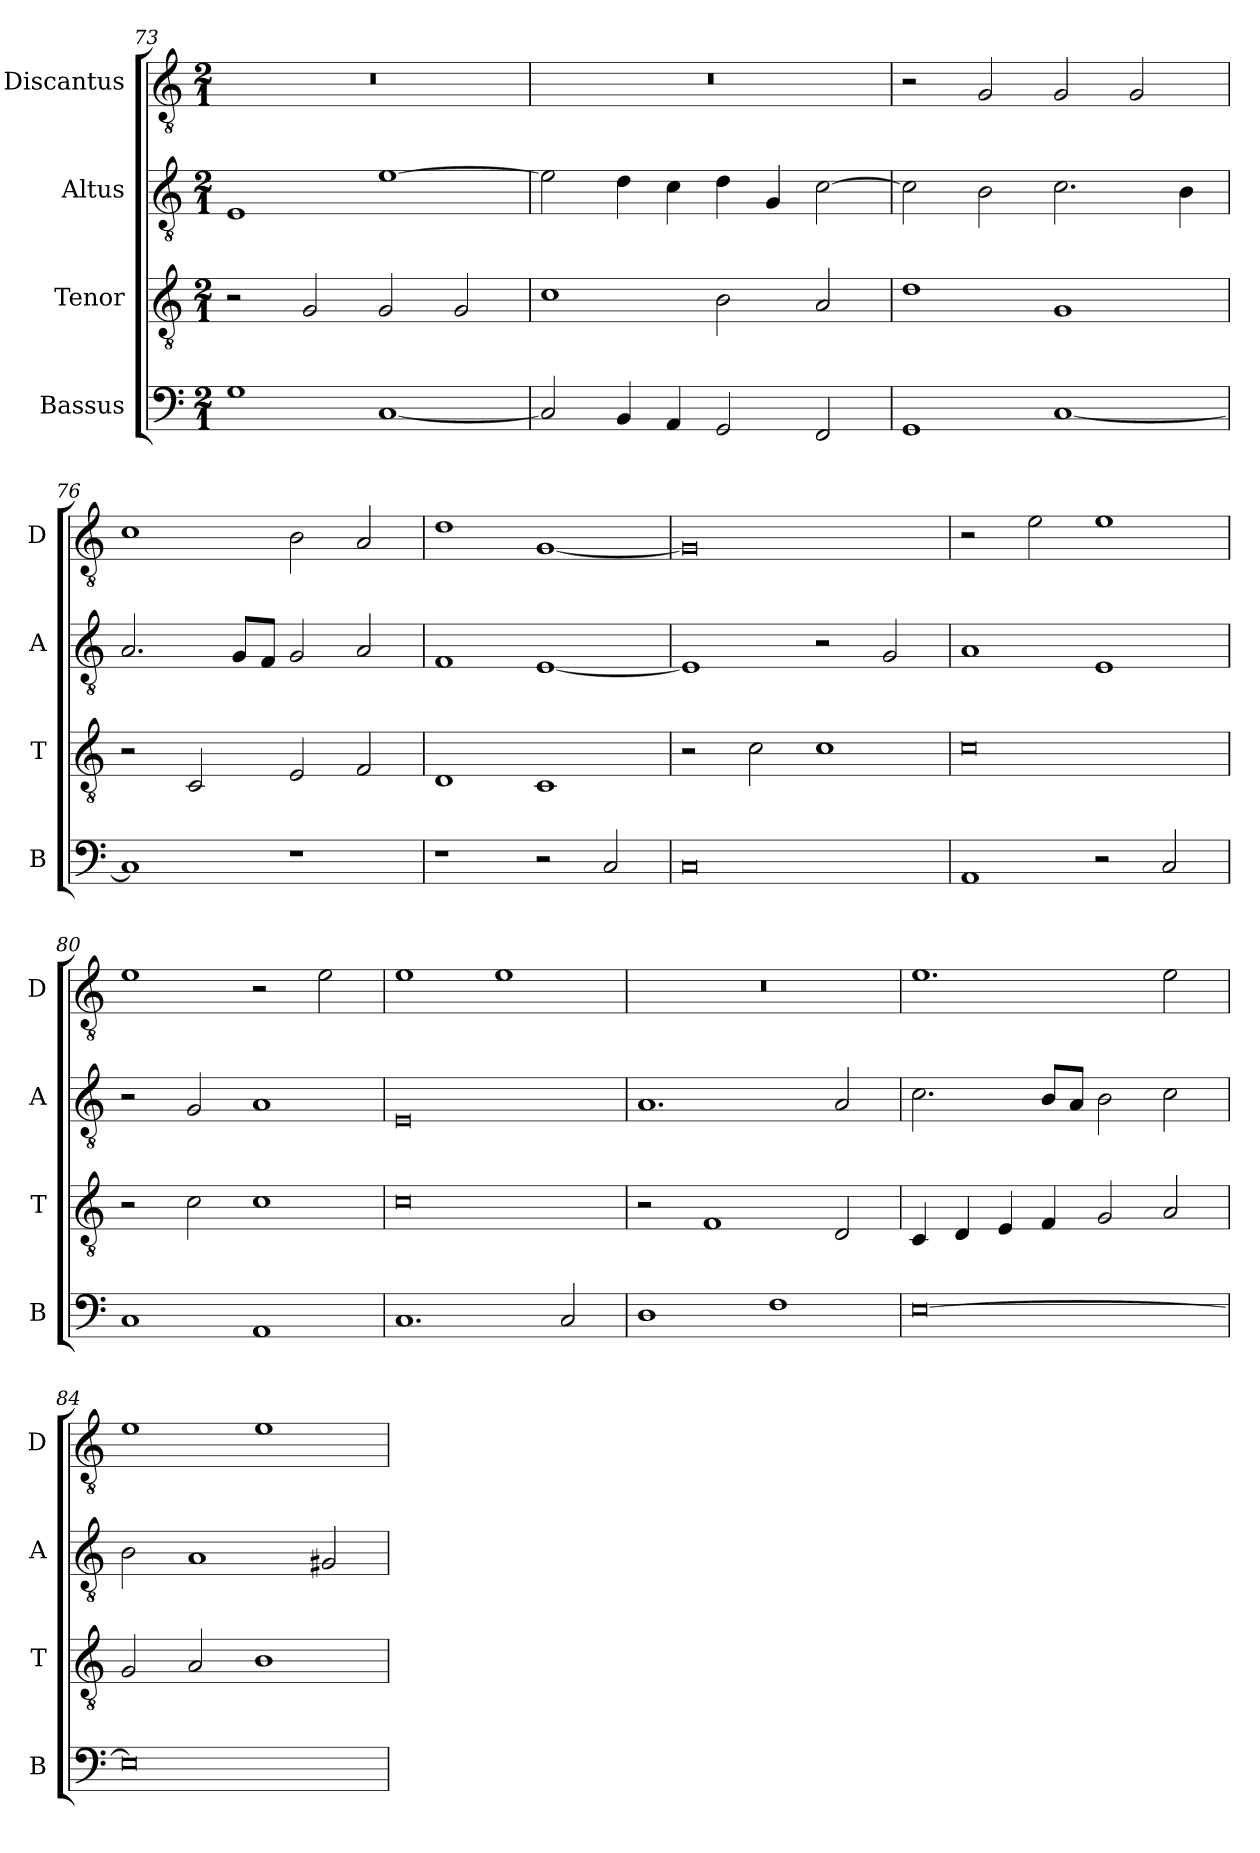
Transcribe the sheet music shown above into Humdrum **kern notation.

**kern	**kern	**kern	**kern
*part4	*part3	*part2	*part1
*staff4	*staff3	*staff2	*staff1
*I"Bassus	*I"Tenor	*I"Altus	*I"Discantus
*I'B	*I'T	*I'A	*I'D
*clefF4	*clefGv2	*clefGv2	*clefGv2
*k[]	*k[]	*k[]	*k[]
*M2/1	*M2/1	*M2/1	*M2/1
=73	=73	=73	=73
1G	2r	1E	0r
.	2G/	.	.
[1C	2G/	[1e	.
.	2G/	.	.
=74	=74	=74	=74
2C/]	1c	2e\]	0r
4BB/	.	4d\	.
4AA/	.	4c\	.
2GG/	2B\	4d\	.
.	.	4G/	.
2FF/	2A/	[2c\	.
=75	=75	=75	=75
1GG	1d	2c\]	2r
.	.	2B\	2G/
[1C	1G	2.c\	2G/
.	.	.	2G/
.	.	4B\	.
=76	=76	=76	=76
1C]	2r	2.A/	1c
.	2C/	.	.
.	.	8G/L	.
.	.	8F/J	.
1r	2E/	2G/	2B\
.	2F/	2A/	2A/
=77	=77	=77	=77
1r	1D	1F	1d
2r	1C	[1E	[1G
2C/	.	.	.
=78	=78	=78	=78
0C	2r	1E]	0G]
.	2c\	.	.
.	1c	2r	.
.	.	2G/	.
=79	=79	=79	=79
1AA	0c	1A	2r
.	.	.	2e\
2r	.	1E	1e
2C/	.	.	.
=80	=80	=80	=80
1C	2r	2r	1e
.	2c\	2G/	.
1AA	1c	1A	2r
.	.	.	2e\
=81	=81	=81	=81
1.C	0c	0E	1e
.	.	.	1e
2C/	.	.	.
=82	=82	=82	=82
1D	2r	1.A	0r
.	1F	.	.
1F	.	.	.
.	2D/	2A/	.
=83	=83	=83	=83
[0E	4C/	2.c\	1.e
.	4D/	.	.
.	4E/	.	.
.	4F/	8B/L	.
.	.	8A/J	.
.	2G/	2B\	.
.	2A/	2c\	2e\
=84	=84	=84	=84
0E]	2G/	2B\	1e
.	2A/	1A	.
.	1B	.	1e
.	.	2G#X/	.
=	=	=	=
*-	*-	*-	*-
